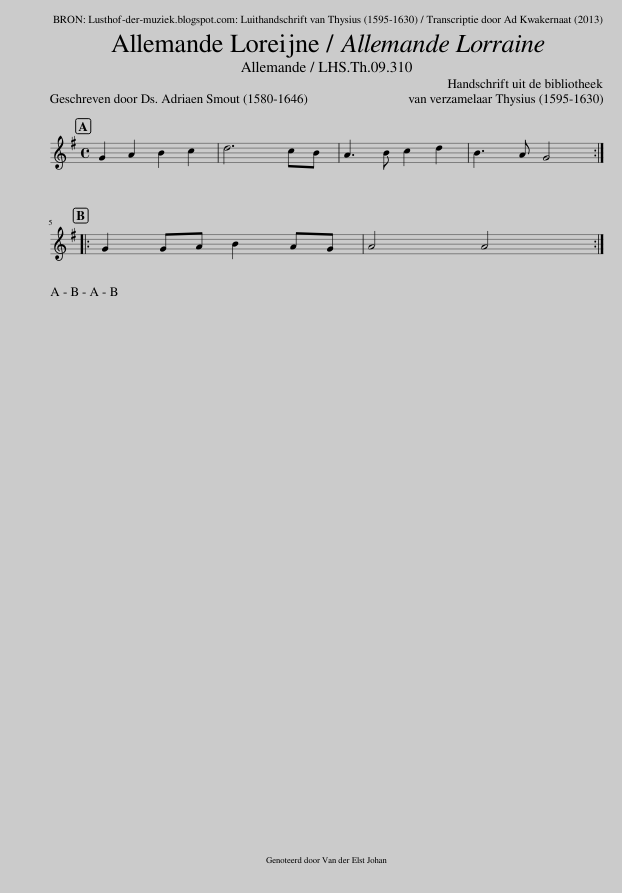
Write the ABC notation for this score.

X:1
L:1/8
Q:1/4=120
M:4/4
I:linebreak $
K:G
V:1 treble
V:1
 G2 A2 B2 c2 | d6 cB | A3 B c2 d2 | B3 A G4 ::$ G2 GA B2 AG | %5
 A4 A4 :| %6
